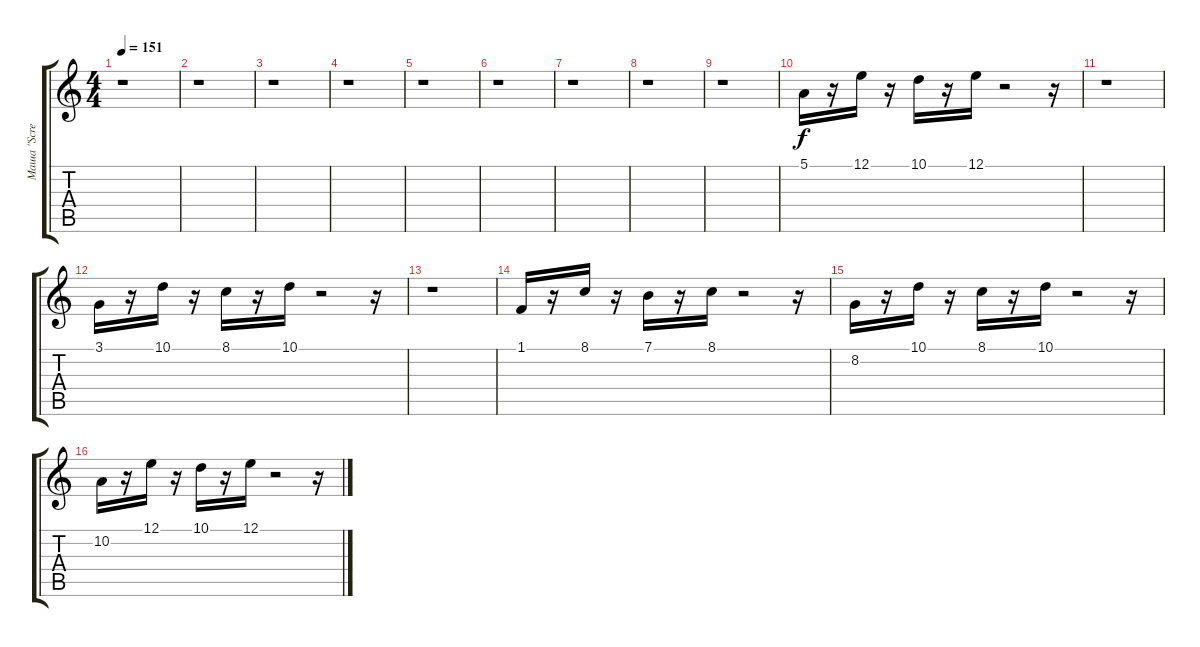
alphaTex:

\track ("Маша \"Scream\"" "Маша \"Scre") {instrument fx3crystal}
\staff {score tabs}
\tuning (E4 B3 G3 D3 A2 E2) {hide}
\ts (4 4)
\tempo 151
\clef g2
\ks c
r.1{dy f} |
r.1 |
r.1 |
r.1 |
r.1 |
r.1 |
r.1 |
r.1 |
r.1 |
5.1.16 r.16 12.1.16 r.16 10.1.16 r.16 12.1.16 r.2 r.16 |
r.1 |
3.1.16 r.16 10.1.16 r.16 8.1.16 r.16 10.1.16 r.2 r.16 |
r.1 |
1.1.16 r.16 8.1.16 r.16 7.1.16 r.16 8.1.16 r.2 r.16 |
8.2.16 r.16 10.1.16 r.16 8.1.16 r.16 10.1.16 r.2 r.16 |
10.2.16 r.16 12.1.16 r.16 10.1.16 r.16 12.1.16 r.2 r.16
